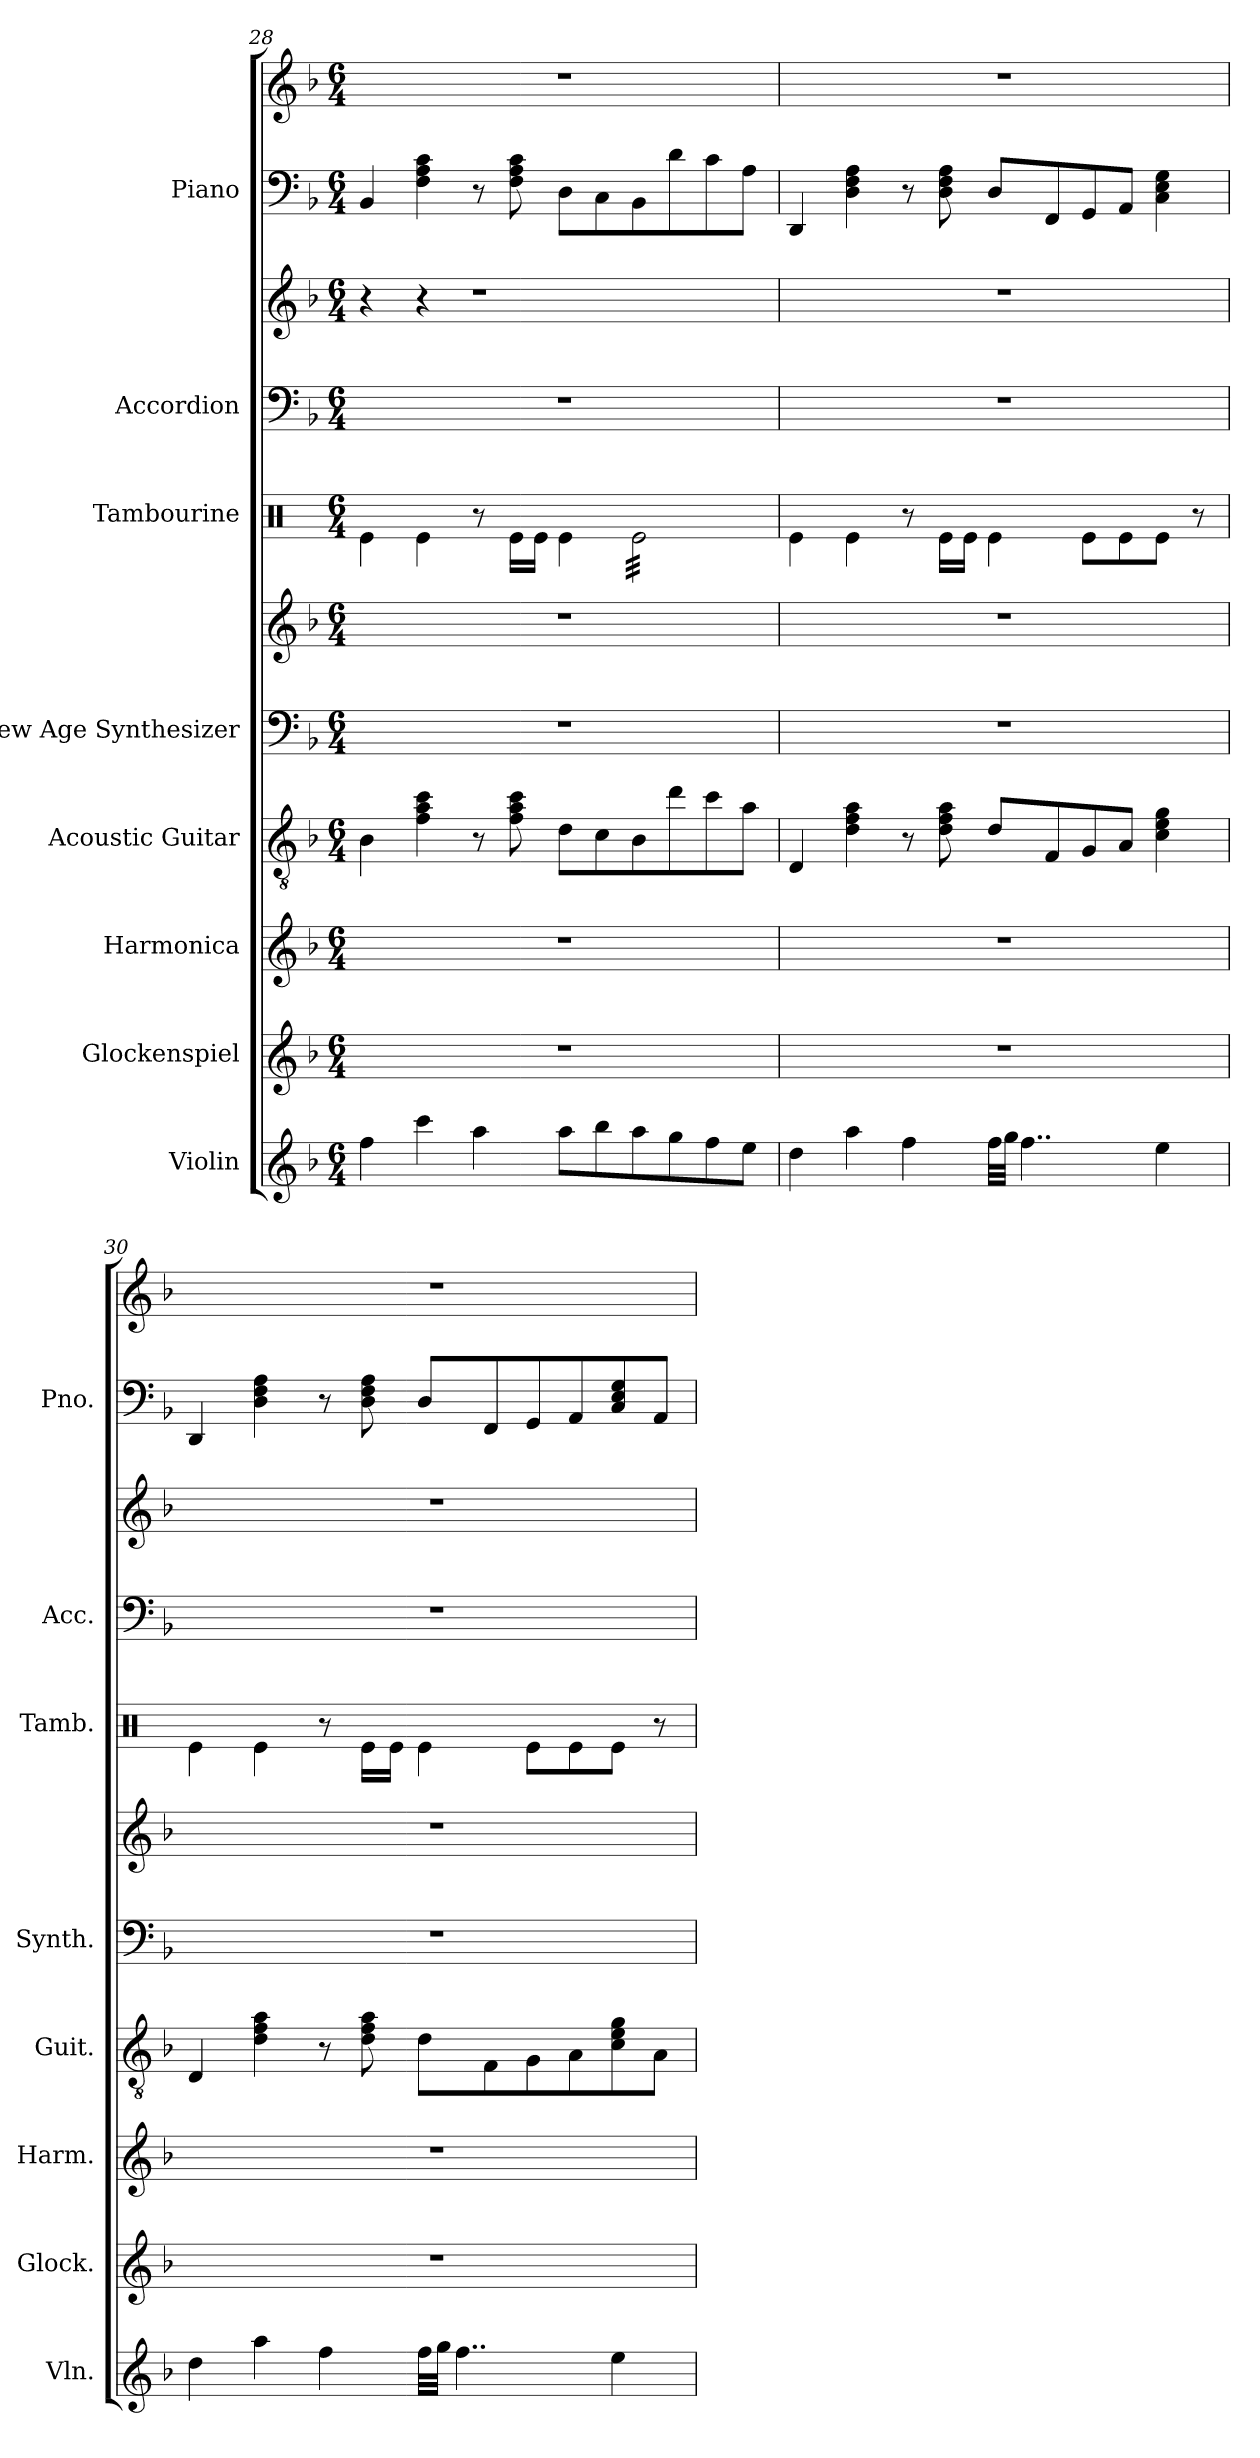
**kern	**kern	**kern	**kern	**kern	**kern	**kern	**kern	**kern	**kern	**kern
*part8	*part7	*part6	*part5	*part4	*part4	*part3	*part2	*part2	*part1	*part1
*staff11	*staff10	*staff9	*staff8	*staff7	*staff6	*staff5	*staff4	*staff3	*staff2	*staff1
*I"Violin	*I"Glockenspiel	*I"Harmonica	*I"Acoustic Guitar	*I"New Age Synthesizer	*	*I"Tambourine	*I"Accordion	*	*I"Piano	*
*I'Vln.	*I'Glock.	*I'Harm.	*I'Guit.	*I'Synth.	*	*I'Tamb.	*I'Acc.	*	*I'Pno.	*
!!LO:PB:g=z
*clefG2	*clefG2	*clefG2	*clefGv2	*clefF4	*clefG2	*clefX	*clefF4	*clefG2	*clefF4	*clefG2
*	*ITrd-14c-24	*	*	*	*	*	*	*	*	*
*k[b-]	*k[b-]	*k[b-]	*k[b-]	*k[b-]	*k[b-]	*k[]	*k[b-]	*k[b-]	*k[b-]	*k[b-]
*M6/4	*M6/4	*M6/4	*M6/4	*M6/4	*M6/4	*M6/4	*M6/4	*M6/4	*M6/4	*M6/4
=28	=28	=28	=28	=28	=28	=28	=28	=28	=28	=28
4ff\	1.r	1.r	4B-\	1.r	1.r	4Re\	1.r	4r	4BB-/	1.r
4ccc\	.	.	4f\ 4a\ 4cc\	.	.	4Re\	.	4r	4F\ 4A\ 4c\	.
4aa\	.	.	8r	.	.	8r	.	1r	8r	.
.	.	.	8f\ 8a\ 8cc\	.	.	16Re\LL	.	.	8F\ 8A\ 8c\	.
.	.	.	.	.	.	16Re\JJ	.	.	.	.
8aa\L	.	.	8d\L	.	.	4Re\	.	.	8D\L	.
8bb-\	.	.	8c\	.	.	.	.	.	8C\	.
*	*	*	*	*	*	*tremolo	*	*	*	*
8aa\	.	.	8B-\	.	.	32Re\LLL	.	.	8BB-\	.
.	.	.	.	.	.	32Re\	.	.	.	.
.	.	.	.	.	.	32Re\	.	.	.	.
.	.	.	.	.	.	32Re\	.	.	.	.
8gg\	.	.	8dd\	.	.	32Re\	.	.	8d\	.
.	.	.	.	.	.	32Re\	.	.	.	.
.	.	.	.	.	.	32Re\	.	.	.	.
.	.	.	.	.	.	32Re\	.	.	.	.
8ff\	.	.	8cc\	.	.	32Re\	.	.	8c\	.
.	.	.	.	.	.	32Re\	.	.	.	.
.	.	.	.	.	.	32Re\	.	.	.	.
.	.	.	.	.	.	32Re\	.	.	.	.
8ee\J	.	.	8a\J	.	.	32Re\	.	.	8A\J	.
.	.	.	.	.	.	32Re\	.	.	.	.
.	.	.	.	.	.	32Re\	.	.	.	.
.	.	.	.	.	.	32Re\JJJ	.	.	.	.
*	*	*	*	*	*	*Xtremolo	*	*	*	*
=29	=29	=29	=29	=29	=29	=29	=29	=29	=29	=29
4dd\	1.r	1.r	4D/	1.r	1.r	4Re\	1.r	1.r	4DD/	1.r
4aa\	.	.	4d\ 4f\ 4a\	.	.	4Re\	.	.	4D\ 4F\ 4A\	.
4ff\	.	.	8r	.	.	8r	.	.	8r	.
.	.	.	8d\ 8f\ 8a\	.	.	16Re\LL	.	.	8D\ 8F\ 8A\	.
.	.	.	.	.	.	16Re\JJ	.	.	.	.
32ff\LLL	.	.	8d/L	.	.	4Re\	.	.	8D/L	.
32gg\JJJ	.	.	.	.	.	.	.	.	.	.
4..ff\	.	.	.	.	.	.	.	.	.	.
.	.	.	8F/	.	.	.	.	.	8FF/	.
.	.	.	8G/	.	.	8Re\L	.	.	8GG/	.
.	.	.	8A/J	.	.	8Re\	.	.	8AA/J	.
4ee\	.	.	4c\ 4e\ 4g\	.	.	8Re\J	.	.	4C\ 4E\ 4G\	.
.	.	.	.	.	.	8r	.	.	.	.
=30	=30	=30	=30	=30	=30	=30	=30	=30	=30	=30
4dd\	1.r	1.r	4D/	1.r	1.r	4Re\	1.r	1.r	4DD/	1.r
4aa\	.	.	4d\ 4f\ 4a\	.	.	4Re\	.	.	4D\ 4F\ 4A\	.
4ff\	.	.	8r	.	.	8r	.	.	8r	.
.	.	.	8d\ 8f\ 8a\	.	.	16Re\LL	.	.	8D\ 8F\ 8A\	.
.	.	.	.	.	.	16Re\JJ	.	.	.	.
32ff\LLL	.	.	8d\L	.	.	4Re\	.	.	8D/L	.
32gg\JJJ	.	.	.	.	.	.	.	.	.	.
4..ff\	.	.	.	.	.	.	.	.	.	.
.	.	.	8F\	.	.	.	.	.	8FF/	.
.	.	.	8G\	.	.	8Re\L	.	.	8GG/	.
.	.	.	8A\	.	.	8Re\	.	.	8AA/	.
4ee\	.	.	8c\ 8e\ 8g\	.	.	8Re\J	.	.	8C/ 8E/ 8G/	.
.	.	.	8A\J	.	.	8r	.	.	8AA/J	.
=	=	=	=	=	=	=	=	=	=	=
*-	*-	*-	*-	*-	*-	*-	*-	*-	*-	*-
